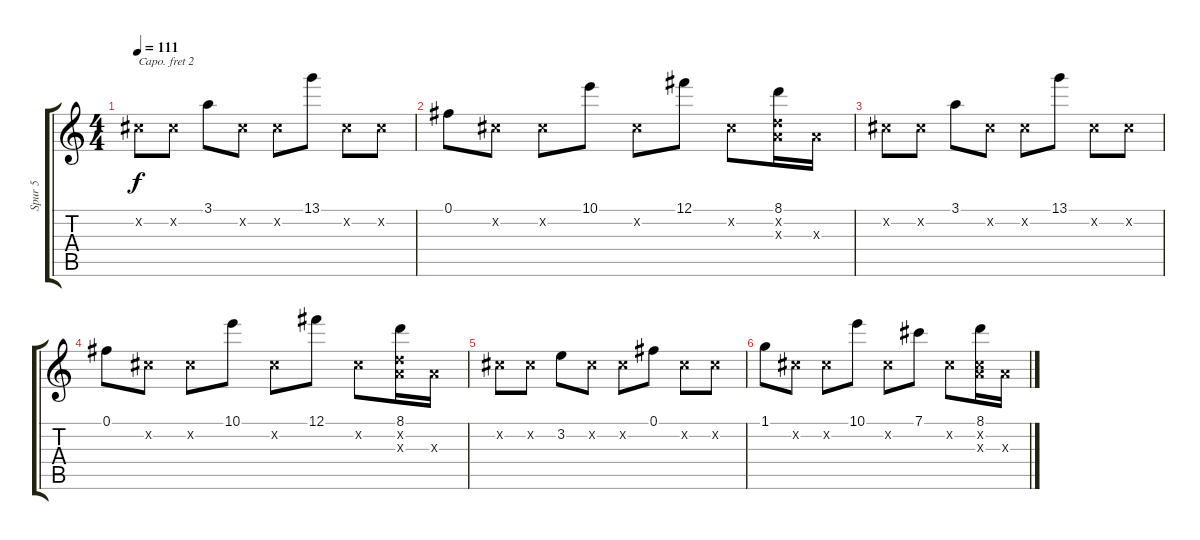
\track ("Spur 5" "Spur 5") {instrument percussiveorgan}
\staff {score tabs}
\capo 2
\tuning (E5 B4 G4 D4 A3 E3) {hide}
\ts (4 4)
\tempo 111
\clef g2
\ks c
0.2{x}.8{dy f} 0.2{x}.8 3.1.8 0.2{x}.8 0.2{x}.8 13.1.8 0.2{x}.8 0.2{x}.8 |
0.1.8 0.2{x}.8 0.2{x}.8 10.1.8 0.2{x}.8 12.1.8 0.2{x}.8 (8.1 1.2{x} 0.3{x}).16{volume 10} 0.3{x}.16{volume 11} |
0.2{x}.8 0.2{x}.8 3.1.8 0.2{x}.8 0.2{x}.8 13.1.8 0.2{x}.8 0.2{x}.8 |
0.1.8 0.2{x}.8 0.2{x}.8 10.1.8 0.2{x}.8 12.1.8 0.2{x}.8 (8.1 1.2{x} 0.3{x}).16{volume 10} 0.3{x}.16{volume 11} |
0.2{x}.8 0.2{x}.8 3.2.8 0.2{x}.8 0.2{x}.8 0.1.8 0.2{x}.8 0.2{x}.8 |
1.1.8 0.2{x}.8 0.2{x}.8 10.1.8 0.2{x}.8 7.1.8 0.2{x}.8 (8.1 0.2{x} 0.3{x}).16{volume 10} 0.3{x}.16{volume 11}
